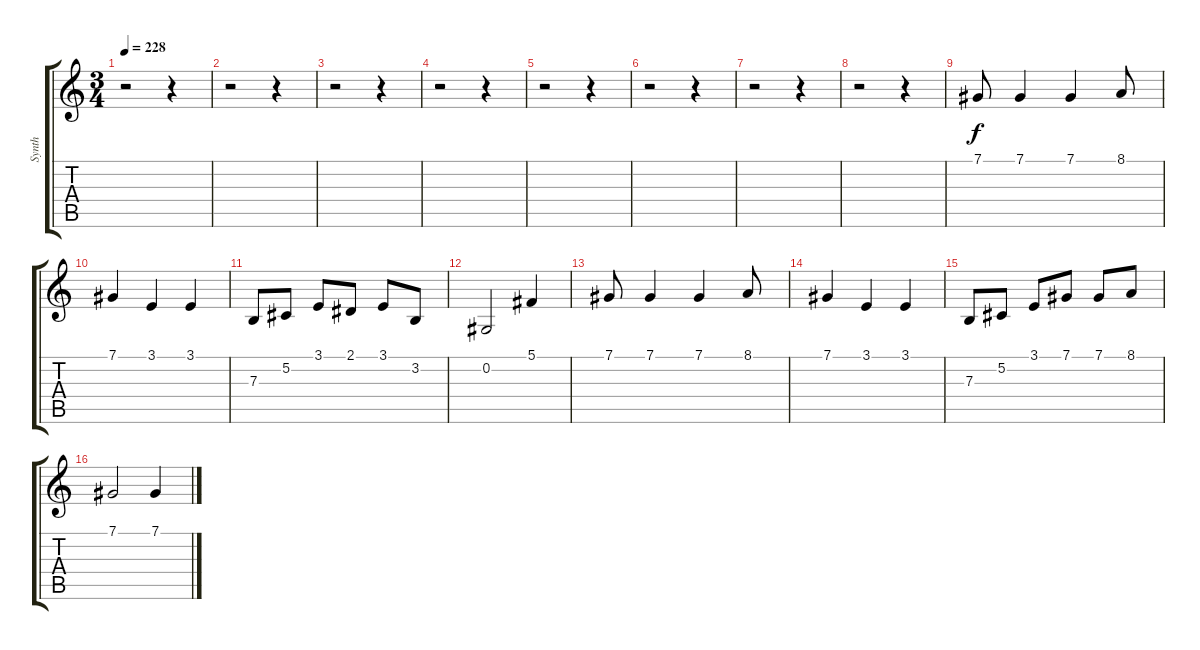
\track ("Synth" "Synth") {instrument pad3polysynth}
\staff {score tabs}
\tuning (Db4 Ab3 E3 B2 Gb2 B1) {hide}
\ts (3 4)
\tempo 228
\clef g2
\ks c
r.2{dy f} r.4 |
r.2 r.4 |
r.2 r.4 |
r.2 r.4 |
r.2 r.4 |
r.2 r.4 |
r.2 r.4 |
r.2 r.4{volume 0} |
7.1.8{volume 16} 7.1.4 7.1.4 8.1.8 |
7.1.4 3.1.4 3.1.4 |
7.3.8 5.2.8 3.1.8 2.1.8 3.1.8 3.2.8 |
0.2.2 5.1.4 |
7.1.8 7.1.4 7.1.4 8.1.8 |
7.1.4 3.1.4 3.1.4 |
7.3.8 5.2.8 3.1.8 7.1.8 7.1.8 8.1.8 |
7.1.2 7.1.4
